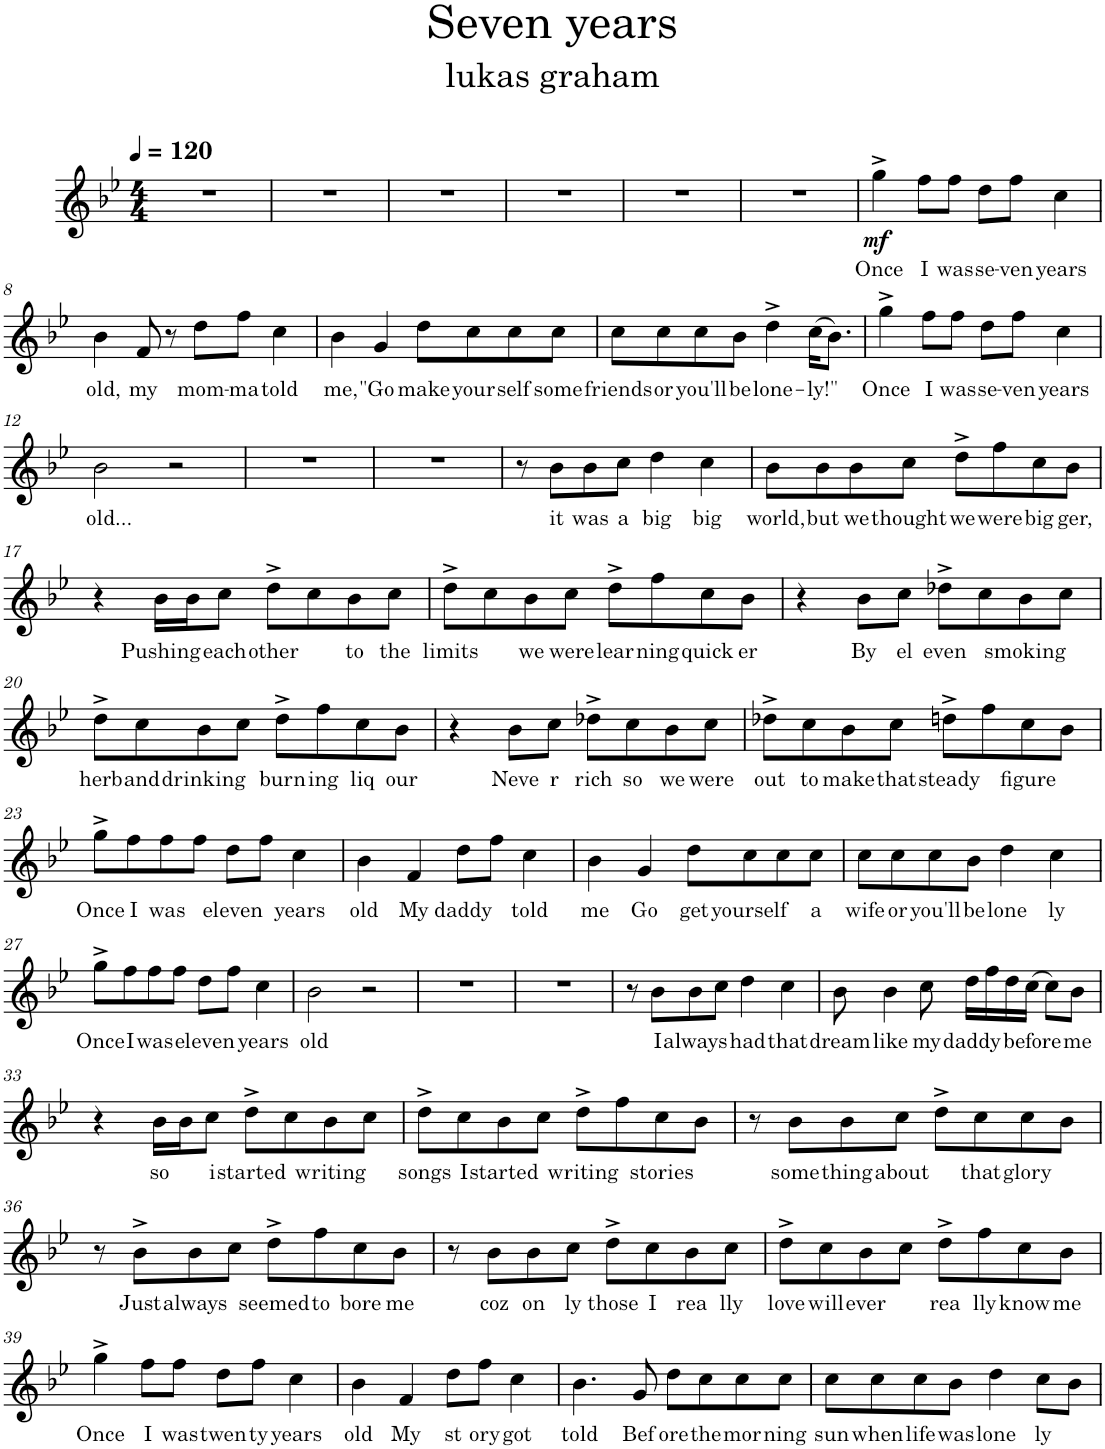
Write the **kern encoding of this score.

**kern	**text	**dynam
*part1	*part1	*part1
*staff1	*staff1	*staff1
*I"Piano	*	*
*I'Pno.	*	*
*clefG2	*	*
*k[b-e-]	*	*
*M4/4	*	*
*MM120	*	*
=1	=1	=1
1r	.	.
=2	=2	=2
1r	.	.
=3	=3	=3
1r	.	.
=4	=4	=4
1r	.	.
=5	=5	=5
1r	.	.
=6	=6	=6
1r	.	.
=7	=7	=7
!	!LO:LY:b	!LO:DY:b
4gg^\	Once	mf
!	!LO:LY:b	!
8ff\L	I	.
!	!LO:LY:b	!
8ff\J	was	.
!	!LO:LY:b	!
8dd\L	se-	.
!	!LO:LY:b	!
8ff\J	-ven	.
!	!LO:LY:b	!
4cc\	years	.
!!LO:LB:g=z
=8	=8	=8
!	!LO:LY:b	!
4b-\	old,	.
!	!LO:LY:b	!
8f/	my	.
8r	.	.
!	!LO:LY:b	!
8dd\L	mom-	.
!	!LO:LY:b	!
8ff\J	-ma	.
!	!LO:LY:b	!
4cc\	told	.
=9	=9	=9
!	!LO:LY:b	!
4b-\	me,	.
!	!LO:LY:b	!
4g/	"Go	.
!	!LO:LY:b	!
8dd\L	make	.
!	!LO:LY:b	!
8cc\	your	.
!	!LO:LY:b	!
8cc\	self	.
!	!LO:LY:b	!
8cc\J	some	.
=10	=10	=10
!	!LO:LY:b	!
8cc\L	friends	.
!	!LO:LY:b	!
8cc\	or	.
!	!LO:LY:b	!
8cc\	you'll	.
!	!LO:LY:b	!
8b-\J	be	.
!	!LO:LY:b	!
4dd^\	lone-	.
!	!LO:LY:b	!
(>16cc\KL	-ly!"	.
8.b-\J)	.	.
=11	=11	=11
!	!LO:LY:b	!
4gg^\	Once	.
!	!LO:LY:b	!
8ff\L	I	.
!	!LO:LY:b	!
8ff\J	was	.
!	!LO:LY:b	!
8dd\L	se-	.
!	!LO:LY:b	!
8ff\J	-ven	.
!	!LO:LY:b	!
4cc\	years	.
!!LO:LB:g=z
=12	=12	=12
!	!LO:LY:b	!
2b-\	old...	.
2r	.	.
=13	=13	=13
1r	.	.
=14	=14	=14
1r	.	.
=15	=15	=15
8r	.	.
!	!LO:LY:b	!
8b-\L	it	.
!	!LO:LY:b	!
8b-\	was	.
!	!LO:LY:b	!
8cc\J	a	.
!	!LO:LY:b	!
4dd\	big	.
!	!LO:LY:b	!
4cc\	big	.
=16	=16	=16
!	!LO:LY:b	!
8b-\L	world,	.
!	!LO:LY:b	!
8b-\	but	.
!	!LO:LY:b	!
8b-\	we	.
!	!LO:LY:b	!
8cc\J	thought	.
!	!LO:LY:b	!
8dd^\L	we	.
!	!LO:LY:b	!
8ff\	were	.
!	!LO:LY:b	!
8cc\	big	.
!	!LO:LY:b	!
8b-\J	ger,	.
!!LO:LB:g=z
=17	=17	=17
4r	.	.
!	!LO:LY:b	!
16b-\LL	Pushing	.
16b-\J	.	.
!	!LO:LY:b	!
8cc\J	each	.
!	!LO:LY:b	!
8dd^\L	other	.
8cc\	.	.
!	!LO:LY:b	!
8b-\	to	.
!	!LO:LY:b	!
8cc\J	the	.
=18	=18	=18
!	!LO:LY:b	!
8dd^\L	limits	.
8cc\	.	.
!	!LO:LY:b	!
8b-\	we	.
!	!LO:LY:b	!
8cc\J	were	.
!	!LO:LY:b	!
8dd^\L	lear	.
!	!LO:LY:b	!
8ff\	ning	.
!	!LO:LY:b	!
8cc\	quick	.
!	!LO:LY:b	!
8b-\J	er	.
=19	=19	=19
4r	.	.
!	!LO:LY:b	!
8b-\L	By	.
!	!LO:LY:b	!
8cc\J	el	.
!	!LO:LY:b	!
8dd-X^\L	even	.
8cc\	.	.
!	!LO:LY:b	!
8b-\	smoking	.
8cc\J	.	.
!!LO:LB:g=z
=20	=20	=20
!	!LO:LY:b	!
8dd^\L	herb	.
!	!LO:LY:b	!
8cc\	and	.
!	!LO:LY:b	!
8b-\	drinking	.
8cc\J	.	.
!	!LO:LY:b	!
8dd^\L	burn	.
!	!LO:LY:b	!
8ff\	ing	.
!	!LO:LY:b	!
8cc\	liq	.
!	!LO:LY:b	!
8b-\J	our	.
=21	=21	=21
4r	.	.
!	!LO:LY:b	!
8b-\L	Neve	.
!	!LO:LY:b	!
8cc\J	r	.
!	!LO:LY:b	!
8dd-X^\L	rich	.
!	!LO:LY:b	!
8cc\	so	.
!	!LO:LY:b	!
8b-\	we	.
!	!LO:LY:b	!
8cc\J	were	.
=22	=22	=22
!	!LO:LY:b	!
8dd-X^\L	out	.
!	!LO:LY:b	!
8cc\	to	.
!	!LO:LY:b	!
8b-\	make	.
!	!LO:LY:b	!
8cc\J	that	.
!	!LO:LY:b	!
8ddn^\L	steady	.
8ff\	.	.
!	!LO:LY:b	!
8cc\	figure	.
8b-\J	.	.
!!LO:LB:g=z
=23	=23	=23
!	!LO:LY:b	!
8gg^\L	Once	.
!	!LO:LY:b	!
8ff\	I	.
!	!LO:LY:b	!
8ff\	was	.
8ff\J	.	.
!	!LO:LY:b	!
8dd\L	eleven	.
8ff\J	.	.
!	!LO:LY:b	!
4cc\	years	.
=24	=24	=24
!	!LO:LY:b	!
4b-\	old	.
!	!LO:LY:b	!
4f/	My	.
!	!LO:LY:b	!
8dd\L	daddy	.
8ff\J	.	.
!	!LO:LY:b	!
4cc\	told	.
=25	=25	=25
!	!LO:LY:b	!
4b-\	me	.
!	!LO:LY:b	!
4g/	Go	.
!	!LO:LY:b	!
8dd\L	get	.
!	!LO:LY:b	!
8cc\	yourself	.
8cc\	.	.
!	!LO:LY:b	!
8cc\J	a	.
=26	=26	=26
!	!LO:LY:b	!
8cc\L	wife	.
!	!LO:LY:b	!
8cc\	or	.
!	!LO:LY:b	!
8cc\	you'll	.
!	!LO:LY:b	!
8b-\J	be	.
!	!LO:LY:b	!
4dd\	lone	.
!	!LO:LY:b	!
4cc\	ly	.
!!LO:LB:g=z
=27	=27	=27
!	!LO:LY:b	!
8gg^\L	Once	.
!	!LO:LY:b	!
8ff\	I	.
!	!LO:LY:b	!
8ff\	was	.
8ff\J	.	.
!	!LO:LY:b	!
8dd\L	eleven	.
8ff\J	.	.
!	!LO:LY:b	!
4cc\	years	.
=28	=28	=28
!	!LO:LY:b	!
2b-\	old	.
2r	.	.
=29	=29	=29
1r	.	.
=30	=30	=30
1r	.	.
=31	=31	=31
8r	.	.
!	!LO:LY:b	!
8b-\L	I	.
!	!LO:LY:b	!
8b-\	always	.
8cc\J	.	.
!	!LO:LY:b	!
4dd\	had	.
!	!LO:LY:b	!
4cc\	that	.
=32	=32	=32
!	!LO:LY:b	!
8b-\	dream	.
!	!LO:LY:b	!
4b-\	like	.
!	!LO:LY:b	!
8cc\	my	.
!	!LO:LY:b	!
16dd\LL	daddy	.
16ff\	.	.
16dd\	.	.
!	!LO:LY:b	!
(>16cc\JJ	before	.
8cc\L)	.	.
!	!LO:LY:b	!
8b-\J	me	.
!!LO:LB:g=z
=33	=33	=33
4r	.	.
!	!LO:LY:b	!
16b-\LL	so	.
16b-\J	.	.
!	!LO:LY:b	!
8cc\J	i	.
!	!LO:LY:b	!
8dd^\L	started	.
8cc\	.	.
!	!LO:LY:b	!
8b-\	writing	.
8cc\J	.	.
=34	=34	=34
!	!LO:LY:b	!
8dd^\L	songs	.
!	!LO:LY:b	!
8cc\	I	.
!	!LO:LY:b	!
8b-\	started	.
8cc\J	.	.
!	!LO:LY:b	!
8dd^\L	writing	.
8ff\	.	.
!	!LO:LY:b	!
8cc\	stories	.
8b-\J	.	.
=35	=35	=35
8r	.	.
!	!LO:LY:b	!
8b-\L	some	.
!	!LO:LY:b	!
8b-\	thing	.
!	!LO:LY:b	!
8cc\J	about	.
8dd^\L	.	.
!	!LO:LY:b	!
8cc\	that	.
!	!LO:LY:b	!
8cc\	glory	.
8b-\J	.	.
!!LO:LB:g=z
=36	=36	=36
8r	.	.
!	!LO:LY:b	!
8b-^\L	Just	.
!	!LO:LY:b	!
8b-\	always	.
8cc\J	.	.
!	!LO:LY:b	!
8dd^\L	seemed	.
!	!LO:LY:b	!
8ff\	to	.
!	!LO:LY:b	!
8cc\	bore	.
!	!LO:LY:b	!
8b-\J	me	.
=37	=37	=37
8r	.	.
!	!LO:LY:b	!
8b-\L	coz	.
!	!LO:LY:b	!
8b-\	on	.
!	!LO:LY:b	!
8cc\J	ly	.
!	!LO:LY:b	!
8dd^\L	those	.
!	!LO:LY:b	!
8cc\	I	.
!	!LO:LY:b	!
8b-\	rea	.
!	!LO:LY:b	!
8cc\J	lly	.
=38	=38	=38
!	!LO:LY:b	!
8dd^\L	love	.
!	!LO:LY:b	!
8cc\	will	.
!	!LO:LY:b	!
8b-\	ever	.
8cc\J	.	.
!	!LO:LY:b	!
8dd^\L	rea	.
!	!LO:LY:b	!
8ff\	lly	.
!	!LO:LY:b	!
8cc\	know	.
!	!LO:LY:b	!
8b-\J	me	.
!!LO:LB:g=z
=39	=39	=39
!	!LO:LY:b	!
4gg^\	Once	.
!	!LO:LY:b	!
8ff\L	I	.
!	!LO:LY:b	!
8ff\J	was	.
!	!LO:LY:b	!
8dd\L	twen	.
!	!LO:LY:b	!
8ff\J	ty	.
!	!LO:LY:b	!
4cc\	years	.
=40	=40	=40
!	!LO:LY:b	!
4b-\	old	.
!	!LO:LY:b	!
4f/	My	.
!	!LO:LY:b	!
8dd\L	st	.
!	!LO:LY:b	!
8ff\J	ory	.
!	!LO:LY:b	!
4cc\	got	.
=41	=41	=41
!	!LO:LY:b	!
4.b-\	told	.
!	!LO:LY:b	!
8g/	Bef	.
!	!LO:LY:b	!
8dd\L	ore	.
!	!LO:LY:b	!
8cc\	the	.
!	!LO:LY:b	!
8cc\	mor	.
!	!LO:LY:b	!
8cc\J	ning	.
=42	=42	=42
!	!LO:LY:b	!
8cc\L	sun	.
!	!LO:LY:b	!
8cc\	when	.
!	!LO:LY:b	!
8cc\	life	.
!	!LO:LY:b	!
8b-\J	was	.
!	!LO:LY:b	!
4dd\	lone	.
!	!LO:LY:b	!
8cc\L	ly	.
8b-\J	.	.
=	=	=
*-	*-	*-
